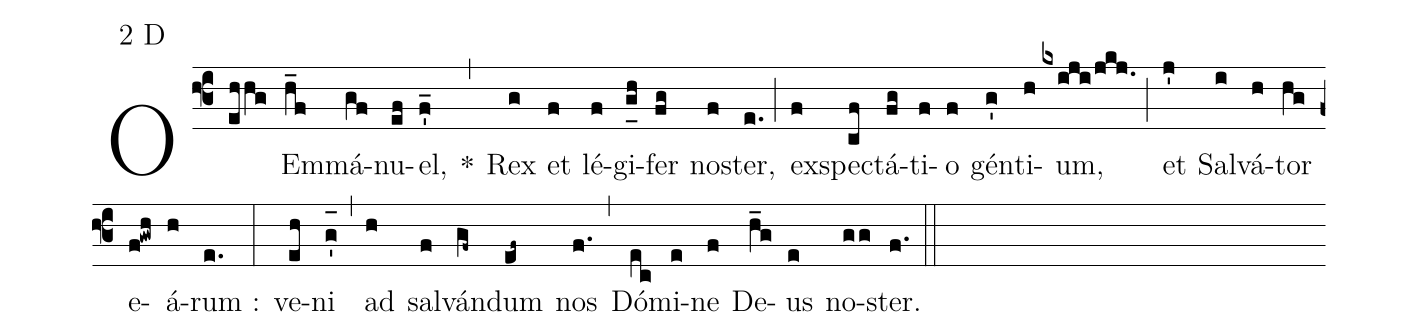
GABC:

mode:2 D;
%%
(f3) O(ehhg) Em(h_f)má(gf)nu(ef)el,(f'_) *(,) Rex(g) et(f) lé(f)gi(g_[uh:l]h)fer(fg) no(f)ster,(e.) (;) ex(f)spe(cf)ctá(fg)ti(f)o(f) gén(g')ti(h)um,(kxiji/jkj.) (;) et(j') Sal(i)vá(h)tor(hg) e(f!gwh)á(h)rum :(e.) (:) ve(eh)ni(g'_[oh:h]) (,) ad(h) sal(f)ván(gf~)dum(ef~) nos(f.) (,) Dó(ec)mi(e)ne(f) De(h_g)us(e) no(gg)ster.(f.) (::)
